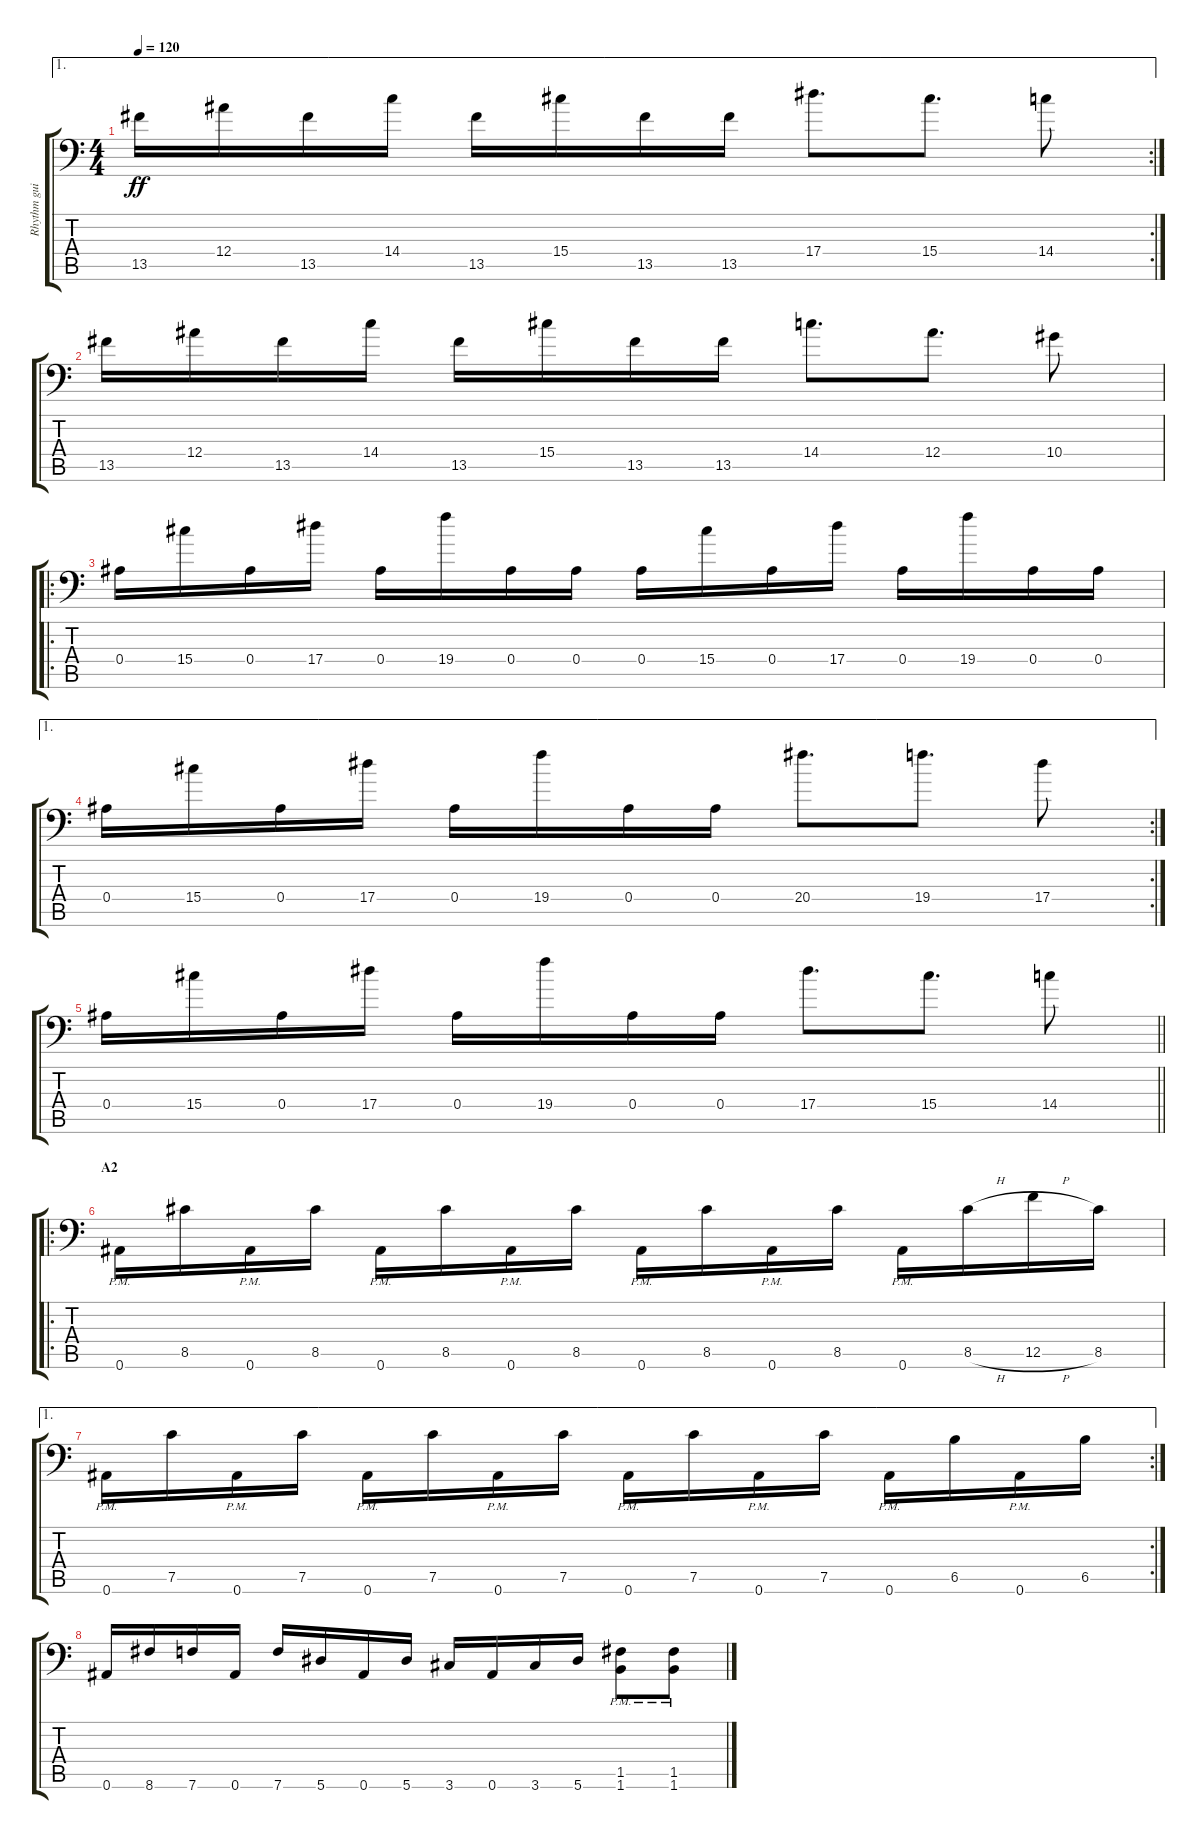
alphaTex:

\track ("Rhythm guitar" "Rhythm gui") {instrument distortionguitar}
\staff {score tabs}
\tuning (C4 G3 Eb3 Bb2 F2 Bb1) {hide}
\ae 1
\rc 2
\ts (4 4)
\tempo 120
\clef f4
\ks c
13.5.16{dy ff} 12.4.16 13.5.16 14.4.16 13.5.16 15.4.16 13.5.16 13.5.16 17.4.8{d} 15.4.8{d} 14.4.8 |
13.5.16 12.4.16 13.5.16 14.4.16 13.5.16 15.4.16 13.5.16 13.5.16 14.4.8{d} 12.4.8{d} 10.4.8 |
\ro
0.4.16 15.4.16 0.4.16 17.4.16 0.4.16 19.4.16 0.4.16 0.4.16 0.4.16 15.4.16 0.4.16 17.4.16 0.4.16 19.4.16 0.4.16 0.4.16 |
\ae 1
\rc 2
0.4.16 15.4.16 0.4.16 17.4.16 0.4.16 19.4.16 0.4.16 0.4.16 20.4.8{d} 19.4.8{d} 17.4.8 |
\barLineRight lightlight
0.4.16 15.4.16 0.4.16 17.4.16 0.4.16 19.4.16 0.4.16 0.4.16 17.4.8{d} 15.4.8{d} 14.4.8 |
\ro
\section ("" "A2")
0.6{pm}.16 8.5.16 0.6{pm}.16 8.5.16 0.6{pm}.16 8.5.16 0.6{pm}.16 8.5.16 0.6{pm}.16 8.5.16 0.6{pm}.16 8.5.16 0.6{pm}.16 8.5{h}.16 12.5{h}.16 8.5.16 |
\ae 1
\rc 2
0.6{pm}.16 7.5.16 0.6{pm}.16 7.5.16 0.6{pm}.16 7.5.16 0.6{pm}.16 7.5.16 0.6{pm}.16 7.5.16 0.6{pm}.16 7.5.16 0.6{pm}.16 6.5.16 0.6{pm}.16 6.5.16 |
0.6.16 8.6.16 7.6.16 0.6.16 7.6.16 5.6.16 0.6.16 5.6.16 3.6.16 0.6.16 3.6.16 5.6.16 (1.5{pm} 1.6{pm}).8 (1.5{pm} 1.6{pm}).8
